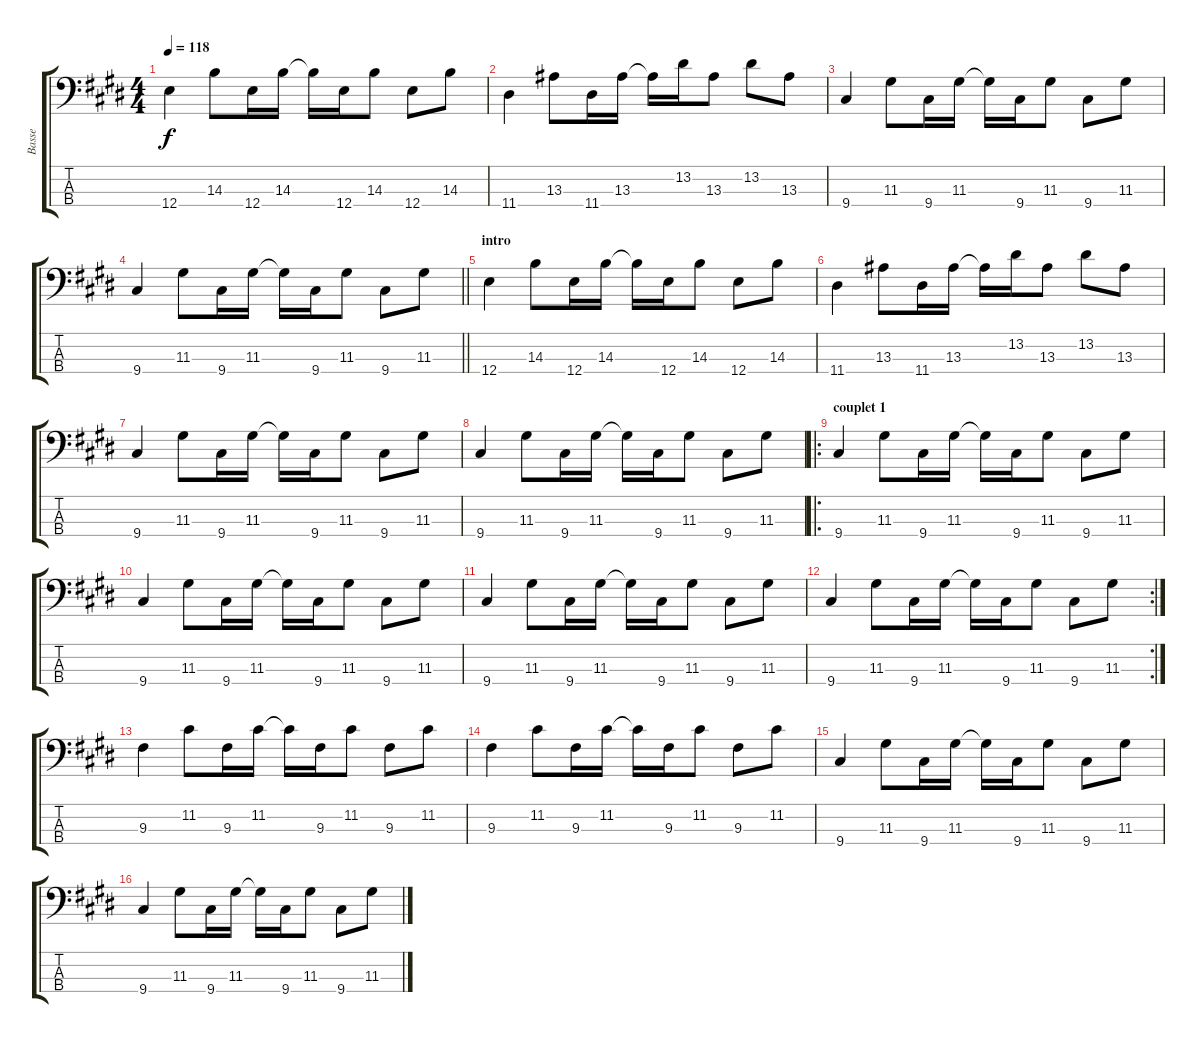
\track ("Basse" "Basse") {instrument slapbass2}
\staff {score tabs}
\tuning (G2 D2 A1 E1) {hide}
\ts (4 4)
\tempo 118
\clef f4
\ks e
12.4.4{dy f instrument slapbass2} 14.3.8 12.4.16 14.3.16 14.3{t}.16 12.4.16 14.3.8 12.4.8 14.3.8 |
11.4.4 13.3.8 11.4.16 13.3.16 13.3{t}.16 13.2.16 13.3.8 13.2.8 13.3.8 |
9.4.4 11.3.8 9.4.16 11.3.16 11.3{t}.16 9.4.16 11.3.8 9.4.8 11.3.8 |
\barLineRight lightlight
9.4.4 11.3.8 9.4.16 11.3.16 11.3{t}.16 9.4.16 11.3.8 9.4.8 11.3.8 |
\section ("" "intro")
12.4.4 14.3.8 12.4.16 14.3.16 14.3{t}.16 12.4.16 14.3.8 12.4.8 14.3.8 |
11.4.4 13.3.8 11.4.16 13.3.16 13.3{t}.16 13.2.16 13.3.8 13.2.8 13.3.8 |
9.4.4 11.3.8 9.4.16 11.3.16 11.3{t}.16 9.4.16 11.3.8 9.4.8 11.3.8 |
9.4.4 11.3.8 9.4.16 11.3.16 11.3{t}.16 9.4.16 11.3.8 9.4.8 11.3.8 |
\ro
\section ("" "couplet 1")
9.4.4 11.3.8 9.4.16 11.3.16 11.3{t}.16 9.4.16 11.3.8 9.4.8 11.3.8 |
9.4.4 11.3.8 9.4.16 11.3.16 11.3{t}.16 9.4.16 11.3.8 9.4.8 11.3.8 |
9.4.4 11.3.8 9.4.16 11.3.16 11.3{t}.16 9.4.16 11.3.8 9.4.8 11.3.8 |
\rc 2
9.4.4 11.3.8 9.4.16 11.3.16 11.3{t}.16 9.4.16 11.3.8 9.4.8 11.3.8 |
9.3.4 11.2.8 9.3.16 11.2.16 11.2{t}.16 9.3.16 11.2.8 9.3.8 11.2.8 |
9.3.4 11.2.8 9.3.16 11.2.16 11.2{t}.16 9.3.16 11.2.8 9.3.8 11.2.8 |
9.4.4 11.3.8 9.4.16 11.3.16 11.3{t}.16 9.4.16 11.3.8 9.4.8 11.3.8 |
9.4.4 11.3.8 9.4.16 11.3.16 11.3{t}.16 9.4.16 11.3.8 9.4.8 11.3.8
